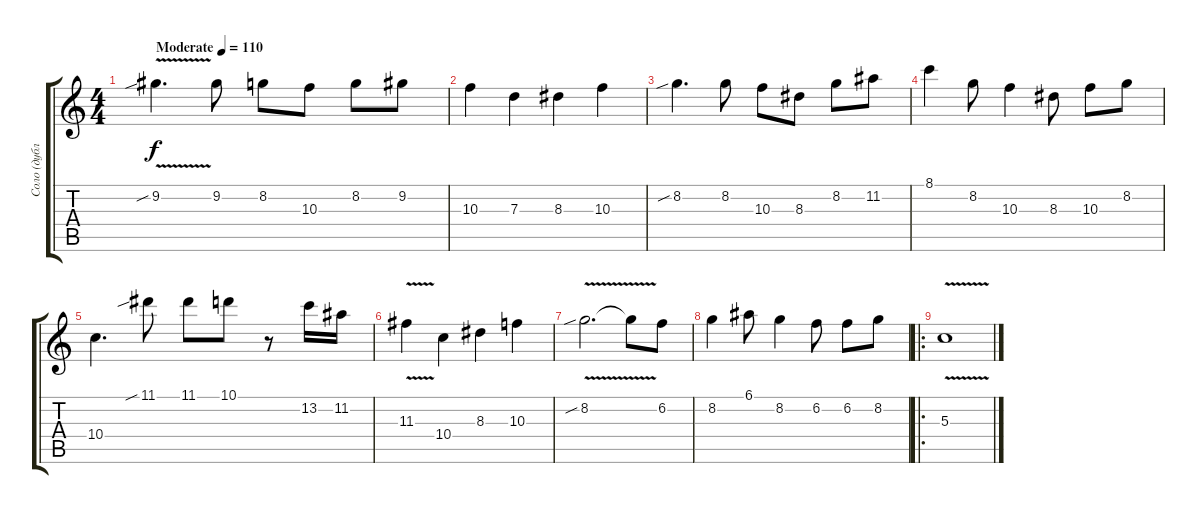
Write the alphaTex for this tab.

\track ("Соло (дублирование)" "Соло (дубл") {instrument overdrivenguitar}
\staff {score tabs}
\tuning (E4 B3 G3 D3 A2 E2) {hide}
\ts (4 4)
\tempo (110 "Moderate")
\clef g2
\ks c
9.2{v sib}.4{d dy f instrument overdrivenguitar} 9.2.8 8.2.8 10.3.8 8.2.8 9.2.8 |
10.3.4 7.3.4 8.3.4 10.3.4 |
8.2{sib}.4{d} 8.2.8 10.3.8 8.3.8 8.2.8 11.2.8 |
8.1.4 8.2.8 10.3.4 8.3.8 10.3.8 8.2.8 |
10.4.4{d} 11.1{sib}.8 11.1.8 10.1.8 r.8 13.2.16 11.2.16 |
11.3{v}.4 10.4.4 8.3.4 10.3.4 |
8.2{v sib}.2{d} 8.2{t}.8 6.2.8 |
8.2.4 6.1.8 8.2.4 6.2.8 6.2.8 8.2.8 |
\ro
5.3{v}.1
